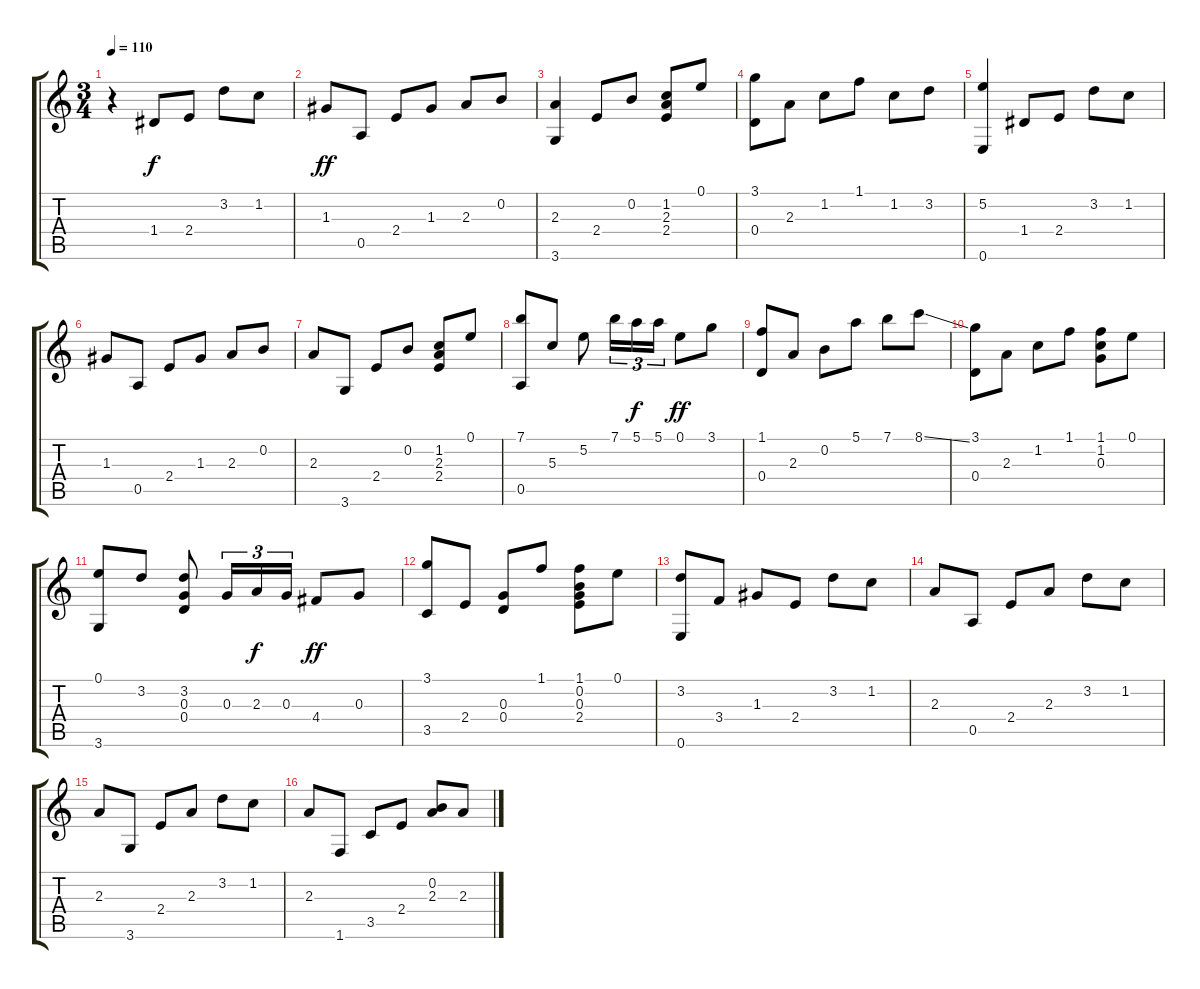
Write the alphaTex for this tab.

\track "" {instrument acousticguitarnylon}
\staff {score tabs}
\tuning (E4 B3 G3 D3 A2 E2) {hide}
\ts (3 4)
\tempo 110
\clef g2
\ks c
r.4{dy f instrument acousticguitarnylon} 1.4.8 2.4.8 3.2.8 1.2.8 |
1.3.8{dy ff} 0.5.8 2.4.8 1.3.8 2.3.8 0.2.8 |
(2.3 3.6).4 2.4.8 0.2.8 (1.2 2.3 2.4).8 0.1.8 |
(3.1 0.4).8 2.3.8 1.2.8 1.1.8 1.2.8 3.2.8 |
(5.2 0.6).4 1.4.8 2.4.8 3.2.8 1.2.8 |
1.3.8 0.5.8 2.4.8 1.3.8 2.3.8 0.2.8 |
2.3.8 3.6.8 2.4.8 0.2.8 (1.2 2.3 2.4).8 0.1.8 |
(7.1 0.5).8 5.3.8 5.2.8 7.1.16{tu (3 2)} 5.1.16{tu (3 2) dy f} 5.1.16{tu (3 2)} 0.1.8{dy ff} 3.1.8 |
(1.1 0.4).8 2.3.8 0.2.8 5.1.8 7.1.8 8.1{ss}.8 |
(3.1 0.4).8 2.3.8 1.2.8 1.1.8 (1.1 1.2 0.3).8 0.1.8 |
(0.1 3.6).8 3.2.8 (3.2 0.3 0.4).8 0.3.16{tu (3 2)} 2.3.16{tu (3 2) dy f} 0.3.16{tu (3 2)} 4.4.8{dy ff} 0.3.8 |
(3.1 3.5).8 2.4.8 (0.3 0.4).8 1.1.8 (1.1 0.2 0.3 2.4).8 0.1.8 |
(3.2 0.6).8 3.4.8 1.3.8 2.4.8 3.2.8 1.2.8 |
2.3.8 0.5.8 2.4.8 2.3.8 3.2.8 1.2.8 |
2.3.8 3.6.8 2.4.8 2.3.8 3.2.8 1.2.8 |
2.3.8 1.6.8 3.5.8 2.4.8 (0.2 2.3).8 2.3.8
